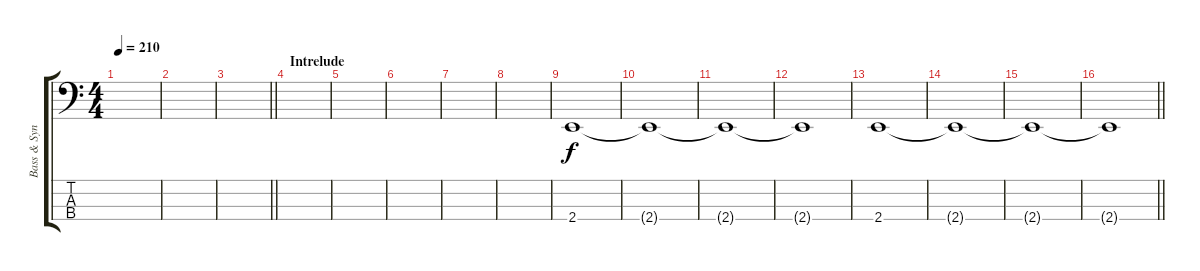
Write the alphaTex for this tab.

\track ("Bass & Synth Bass" "Bass & Syn") {instrument electricbasspick}
\staff {score tabs}
\tuning (G2 D2 A1 D1) {hide}
\ts (4 4)
\tempo 210
\clef f4
\ks c
|
|
\barLineRight lightlight
|
\section ("" "Intrelude")
|
|
|
|
|
2.4.1 |
2.4{t}.1 |
2.4{t}.1 |
2.4{t}.1 |
2.4.1 |
2.4{t}.1 |
2.4{t}.1 |
\barLineRight lightlight
2.4{t}.1
